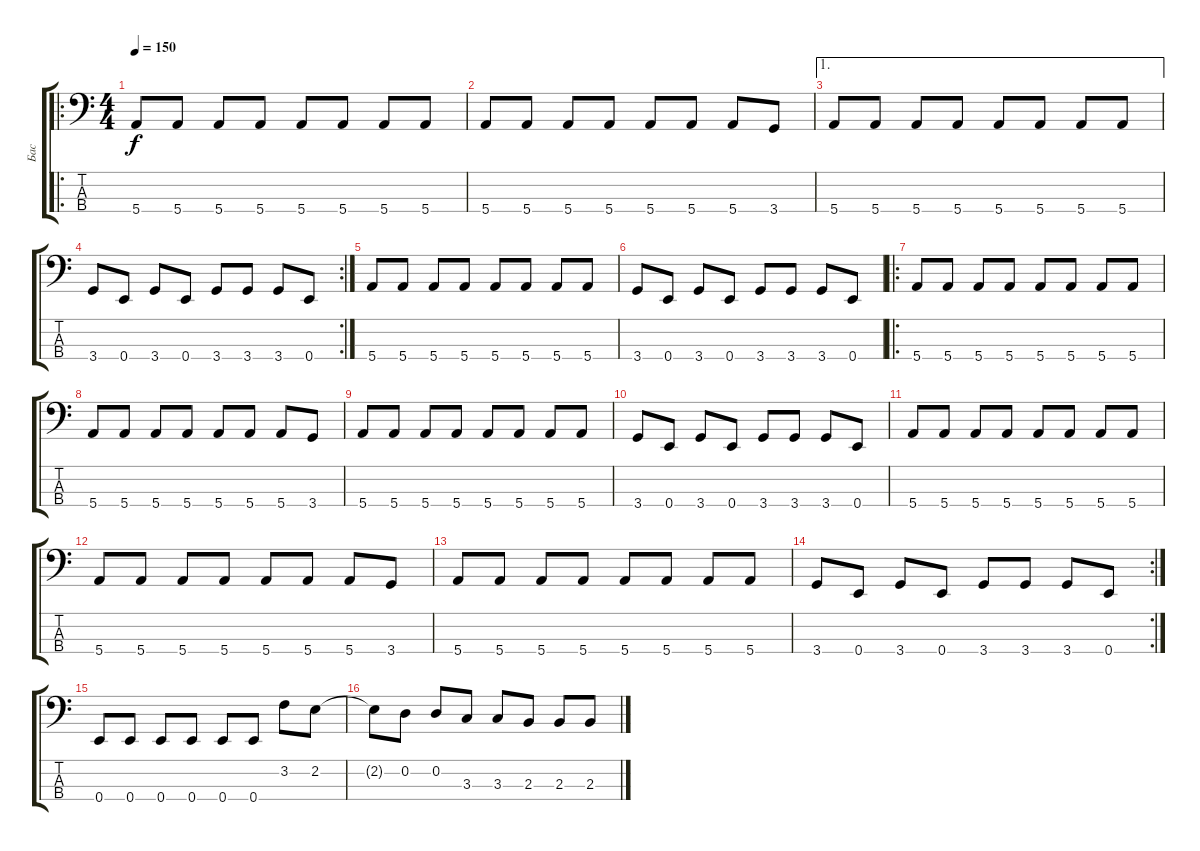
\track ("Бас" "Бас") {instrument electricbassfinger}
\staff {score tabs}
\tuning (G2 D2 A1 E1) {hide}
\ro
\ts (4 4)
\tempo 150
\clef f4
\ks c
5.4.8{dy f} 5.4.8 5.4.8 5.4.8 5.4.8 5.4.8 5.4.8 5.4.8 |
5.4.8 5.4.8 5.4.8 5.4.8 5.4.8 5.4.8 5.4.8 3.4.8 |
\ae 1
5.4.8 5.4.8 5.4.8 5.4.8 5.4.8 5.4.8 5.4.8 5.4.8 |
\rc 2
3.4.8 0.4.8 3.4.8 0.4.8 3.4.8 3.4.8 3.4.8 0.4.8 |
5.4.8 5.4.8 5.4.8 5.4.8 5.4.8 5.4.8 5.4.8 5.4.8 |
3.4.8 0.4.8 3.4.8 0.4.8 3.4.8 3.4.8 3.4.8 0.4.8 |
\ro
5.4.8 5.4.8 5.4.8 5.4.8 5.4.8 5.4.8 5.4.8 5.4.8 |
5.4.8 5.4.8 5.4.8 5.4.8 5.4.8 5.4.8 5.4.8 3.4.8 |
5.4.8 5.4.8 5.4.8 5.4.8 5.4.8 5.4.8 5.4.8 5.4.8 |
3.4.8 0.4.8 3.4.8 0.4.8 3.4.8 3.4.8 3.4.8 0.4.8 |
5.4.8 5.4.8 5.4.8 5.4.8 5.4.8 5.4.8 5.4.8 5.4.8 |
5.4.8 5.4.8 5.4.8 5.4.8 5.4.8 5.4.8 5.4.8 3.4.8 |
5.4.8 5.4.8 5.4.8 5.4.8 5.4.8 5.4.8 5.4.8 5.4.8 |
\rc 2
3.4.8 0.4.8 3.4.8 0.4.8 3.4.8 3.4.8 3.4.8 0.4.8 |
0.4.8 0.4.8 0.4.8 0.4.8 0.4.8 0.4.8 3.2.8 2.2.8 |
2.2{t}.8 0.2.8 0.2.8 3.3.8 3.3.8 2.3.8 2.3.8 2.3.8
